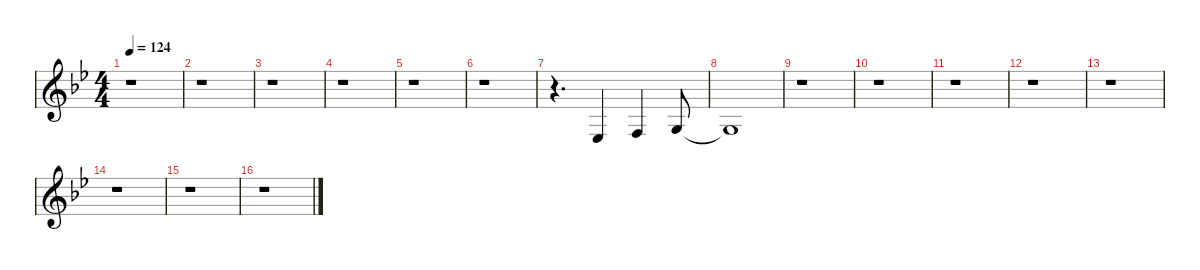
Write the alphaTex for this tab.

\defaultSystemsLayout 4
\hideDynamics
\bracketExtendMode nobrackets
\singleTrackTrackNamePolicy hidden
\multiTrackTrackNamePolicy hidden
\firstSystemTrackNameMode fullname
\otherSystemsTrackNameOrientation horizontal
\track ("Keyboard" "el.pno.") {defaultSystemsLayout 8 instrument electricgrandpiano}
\staff {score}
\tuning (E4 C4 G3 C3 G2 C2)
\ts (4 4)
\tempo 124
\clef g2
\ks gminor
r.1{dy f beam Down} |
r.1{beam Down} |
r.1{beam Down} |
r.1{beam Down} |
r.1{beam Down} |
r.1{beam Down} |
r.4{d beam Down} 3.4{acc b}.4{beam Up} 5.4{acc forcenatural}.4{beam Up} 7.4{acc forcenatural}.8{beam Up} |
7.4{t acc forcenatural}.1{beam Up} |
r.1{beam Down} |
r.1{beam Down} |
r.1{beam Down} |
r.1{beam Down} |
r.1{beam Down} |
r.1{beam Down} |
r.1{beam Down} |
r.1{beam Down}
